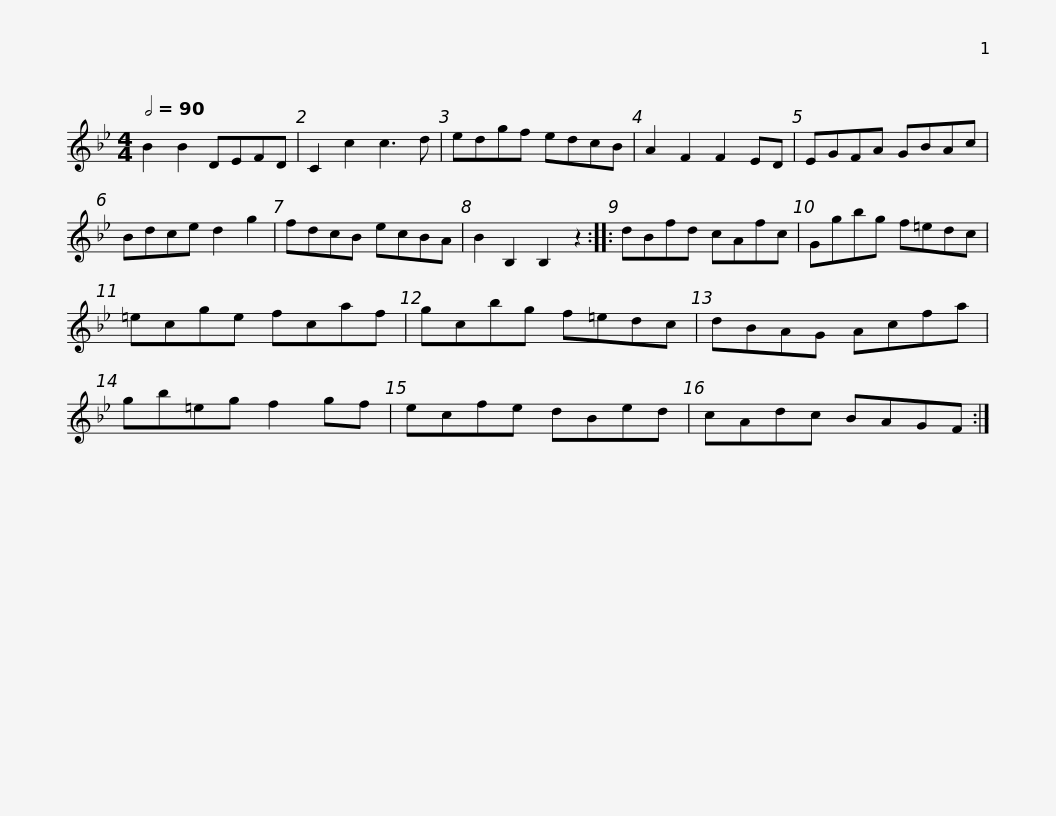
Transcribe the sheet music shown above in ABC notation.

X:1
L:1/8
Q:1/2=90
M:4/4
I:linebreak $
K:Bb
V:1 treble
V:1
 B2 B2 DEFD | C2 c2 c3 d | edgf edcB | A2 F2 F2 ED | EGFA GBAc | %5
 Bdce d2 g2 |$ fdcB ecBA | B2 B,2 B,2 z2 :: dBfd cAfc | Ggbg f=edc | %10
 =ecge fcaf |$ gcbg f=edc | dBAG Acfa | gb=eg f2 gf | ecfe dBed | %15
 cAdc BAGF :| %16
